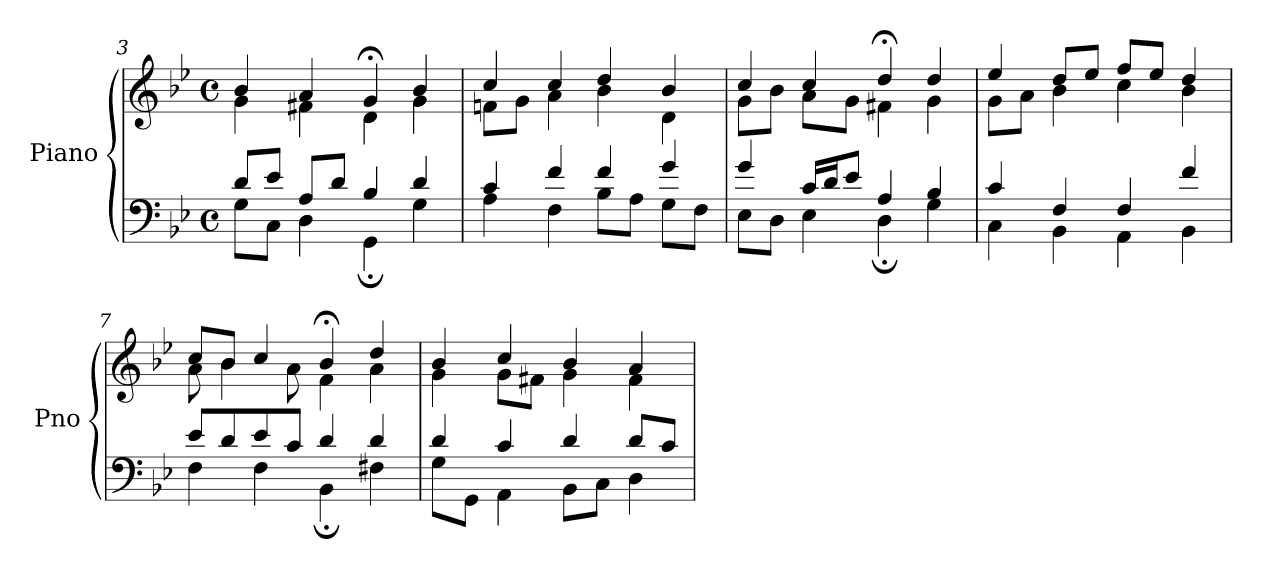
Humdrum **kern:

**kern	**kern
*part1	*part1
*staff2	*staff1
*I"Piano	*
*I'Pno	*
*clefF4	*clefG2
*k[b-e-]	*k[b-e-]
*M4/4	*M4/4
*met(c)	*met(c)
=3	=3
*^	*^
8d/L	8G\L	4b-/	4g\
8e-/J	8C\J	.	.
8A/L	4D\	4a/	4f#X\
8d/J	.	.	.
4B-/	4GG;\	4g;</	4d\
4d/	4G\	4b-/	4g\
=4	=4	=4	=4
4c/	4A\	4cc/	8fn\L
.	.	.	8g\J
4f/	4F\	4cc/	4a\
4f/	8B-\L	4dd/	4b-\
.	8A\J	.	.
4g/	8G\L	4b-/	4d\
.	8F\J	.	.
=5	=5	=5	=5
4g/	8E-\L	4cc/	8g\L
.	8D\J	.	8b-\J
16c/LL	4E-\	4cc/	8a\L
16d/J	.	.	.
8e-/J	.	.	8g\J
4A/	4D;\	4dd;</	4f#X\
4B-/	4G\	4dd/	4g\
=6	=6	=6	=6
4c/	4C\	4ee-/	8g\L
.	.	.	8a\J
4F/	4BB-\	8dd/L	4b-\
.	.	8ee-/J	.
4F/	4AA\	8ff/L	4cc\
.	.	8ee-/J	.
4f/	4BB-\	4dd/	4b-\
=7	=7	=7	=7
8e-/L	4F\	8cc/L	8a\
8d/	.	8b-/J	4b-\
8e-/	4F\	4cc/	.
8c/J	.	.	8a\
4d/	4BB-;\	4b-;</	4f\
4d/	4F#X\	4dd/	4a\
=8	=8	=8	=8
4d/	8G\L	4b-/	4g\
.	8GG\J	.	.
4c/	4AA\	4cc/	8g\L
.	.	.	8f#X\J
4d/	8BB-\L	4b-/	4g\
.	8C\J	.	.
8d/L	4D\	4a/	4f#\
8c/J	.	.	.
*v	*v	*	*
*	*v	*v
=	=
*-	*-
